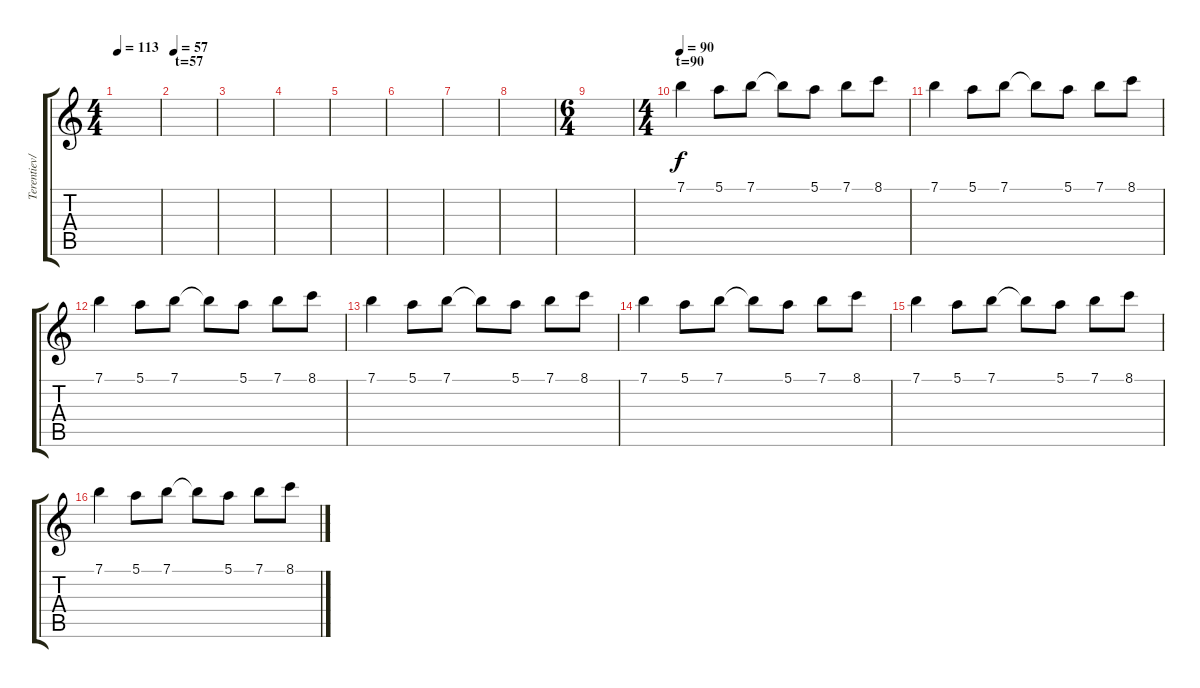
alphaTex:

\track ("Terentiev/Holstinin" "Terentiev/") {instrument distortionguitar}
\staff {score tabs}
\tuning (E4 B3 G3 D3 A2 E2) {hide}
\ts (4 4)
\tempo 113
\clef g2
\ks c
|
\section ("" "t=57")
\tempo 57
|
|
|
|
|
|
|
\ts (6 4)
|
\ts (4 4)
\section ("" "t=90")
\tempo 90
7.1.4 5.1.8 7.1.8 7.1{t}.8 5.1.8 7.1.8 8.1.8 |
7.1.4 5.1.8 7.1.8 7.1{t}.8 5.1.8 7.1.8 8.1.8 |
7.1.4 5.1.8 7.1.8 7.1{t}.8 5.1.8 7.1.8 8.1.8 |
7.1.4 5.1.8 7.1.8 7.1{t}.8 5.1.8 7.1.8 8.1.8 |
7.1.4 5.1.8 7.1.8 7.1{t}.8 5.1.8 7.1.8 8.1.8 |
7.1.4 5.1.8 7.1.8 7.1{t}.8 5.1.8 7.1.8 8.1.8 |
7.1.4 5.1.8 7.1.8 7.1{t}.8 5.1.8 7.1.8 8.1.8
